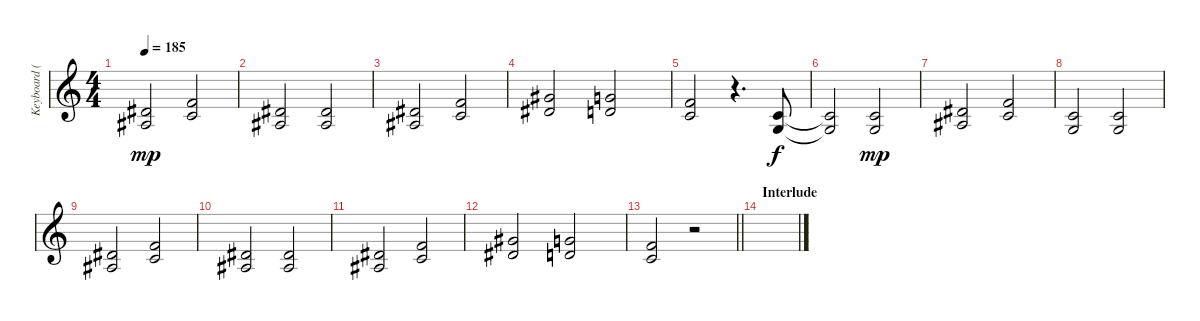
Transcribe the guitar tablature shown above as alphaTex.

\track ("Keyboard (Michael Money)" "Keyboard (") {instrument synthstrings1}
\staff {score}
\tuning (D4 A3 F3 C3 G2 C2) {hide}
\ts (4 4)
\tempo 185
\clef g2
\ks c
(10.3 10.4).2{dy mp} (12.3 12.4).2 |
(10.3 10.4).2 (10.3 10.4).2 |
(10.3 10.4).2 (12.3 12.4).2 |
(15.3 15.4).2 (14.3 14.4).2 |
(12.3 12.4).2 r.4{d} (7.3 7.4).8{dy f} |
(7.3{t} 7.4{t}).2 (7.3 7.4).2{dy mp} |
(10.3 10.4).2 (12.3 12.4).2 |
(7.3 7.4).2 (7.3 7.4).2 |
(10.3 10.4).2 (12.3 12.4).2 |
(10.3 10.4).2 (10.3 10.4).2 |
(10.3 10.4).2 (12.3 12.4).2 |
(15.3 15.4).2 (14.3 14.4).2 |
\barLineRight lightlight
(12.3 12.4).2 r.2 |
\section ("" "Interlude")
